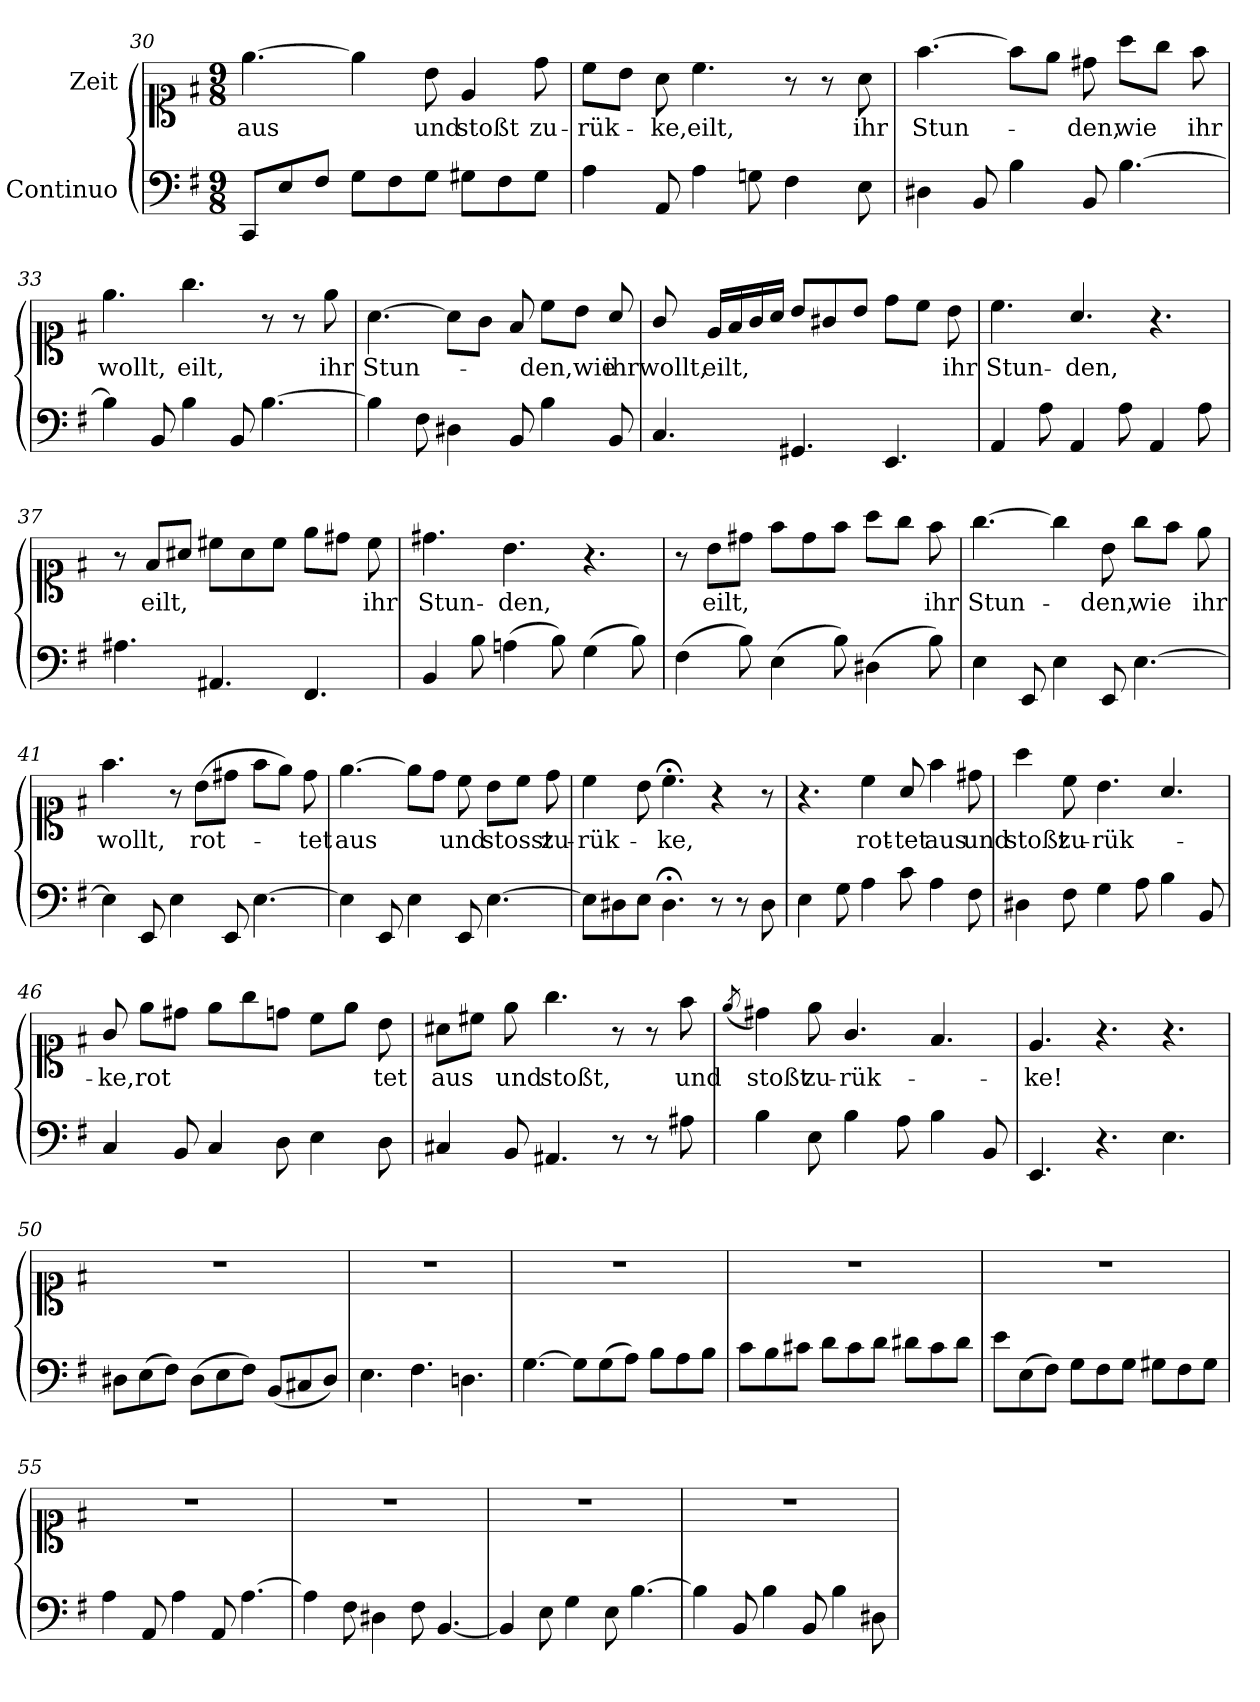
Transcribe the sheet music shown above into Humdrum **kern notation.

**kern	**kern	**text
*part2	*part1	*part1
*staff2	*staff1	*staff1
*I"Continuo	*I"Zeit	*
*clefF4	*clefC1	*
*k[f#]	*k[f#]	*
*M9/8	*M9/8	*
=30	=30	=30
!	!	!LO:LY:b
8CC/L	[>4.ee\	aus
8E/	.	.
8F#/J	.	.
8G\L	4ee\]	.
8F#\	.	.
!	!	!LO:LY:b
8G\J	8b\	und
!	!	!LO:LY:b
8G#X\L	4e/	stoßt
8F#\	.	.
!	!	!LO:LY:b
8G#\J	8dd\	zu-
!!LO:LB:g=z
=31	=31	=31
!	!	!LO:LY:b
4A\	8cc\L	-rük-
.	8b\J	.
!	!	!LO:LY:b
8AA/	8a\	-ke,
!	!	!LO:LY:b
4A\	4.cc\	eilt,
8Gn\	.	.
4F#\	8r	.
.	8r	.
!	!	!LO:LY:b
8E\	8a\	ihr
=32	=32	=32
!	!	!LO:LY:b
4D#X\	[>4.ff#\	Stun-
8BB/	.	.
4B\	8ff#\L]	.
.	8ee\J	.
!	!	!LO:LY:b
8BB/	8dd#X\	-den,
!	!	!LO:LY:b
[>4.B\	8aa\L	wie
.	8gg\J	.
!	!	!LO:LY:b
.	8ff#\	ihr
=33	=33	=33
!	!	!LO:LY:b
4B\]	4.ee\	wollt,
8BB/	.	.
!	!	!LO:LY:b
4B\	4.gg\	eilt,
8BB/	.	.
[>4.B\	8r	.
.	8r	.
!	!	!LO:LY:b
.	8ee\	ihr
=34	=34	=34
!	!	!LO:LY:b
4B\]	[>4.a\	Stun-
8F#\	.	.
4D#X\	8a\L]	.
.	8g\J	.
8BB/	8f#/	.
!	!	!LO:LY:b
4B\	8cc\L	-den,wie
.	8b\J	.
!	!	!LO:LY:b
8BB/	8a/	ihr
!!LO:LB:g=z
=35	=35	=35
!	!	!LO:LY:b
4.C/	8g/	wollt,
!	!	!LO:LY:b
.	16e/LL	eilt,
.	16f#/	.
.	16g/	.
.	16a/JJ	.
4.GG#X/	8b/L	.
.	8g#X/	.
.	8b/J	.
4.EE/	8dd\L	.
.	8cc\J	.
!	!	!LO:LY:b
.	8b\	ihr
=36	=36	=36
!	!	!LO:LY:b
4AA/	4.cc\	Stun-
8A\	.	.
!	!	!LO:LY:b
4AA/	4.a/	-den,
8A\	.	.
4AA/	4.r	.
8A\	.	.
=37	=37	=37
4.A#X\	8r	.
!	!	!LO:LY:b
.	8f#/L	eilt,
.	8a#X/J	.
4.AA#X/	8cc#X\L	.
.	8a#\	.
.	8cc#\J	.
4.FF#/	8ee\L	.
.	8dd#X\J	.
!	!	!LO:LY:b
.	8cc#\	ihr
=38	=38	=38
!	!	!LO:LY:b
4BB/	4.dd#X\	Stun-
8B\	.	.
!	!	!LO:LY:b
(4An\	4.b\	-den,
8B\)	.	.
(4G\	4.r	.
8B\)	.	.
!!LO:LB:g=z
=39	=39	=39
(4F#\	8r	.
!	!	!LO:LY:b
.	8b\L	eilt,
8B\)	8dd#X\J	.
(4E\	8ff#\L	.
.	8dd#\	.
8B\)	8ff#\J	.
(4D#X\	8aa\L	.
.	8gg\J	.
!	!	!LO:LY:b
8B\)	8ff#\	ihr
=40	=40	=40
!	!	!LO:LY:b
4E\	[>4.gg\	Stun-
8EE/	.	.
4E\	4gg\]	.
!	!	!LO:LY:b
8EE/	8b\	-den,
!	!	!LO:LY:b
[>4.E\	8gg\L	wie
.	8ff#\J	.
!	!	!LO:LY:b
.	8ee\	ihr
=41	=41	=41
!	!	!LO:LY:b
4E\]	4.ff#\	wollt,
8EE/	.	.
4E\	8r	.
!	!	!LO:LY:b
.	(8b\L	rot-
8EE/	8dd#X\J	.
[>4.E\	8ff#\L	.
.	8ee\J)	.
!	!	!LO:LY:b
.	8dd#\	-tet
=42	=42	=42
!	!	!LO:LY:b
4E\]	[>4.ee\	aus
8EE/	.	.
4E\	8ee\L]	.
.	8dd\J	.
!	!	!LO:LY:b
8EE/	8cc\	und
!	!	!LO:LY:b
[4.E\	8b\L	stosst
.	8cc\J	.
!	!	!LO:LY:b
.	8dd\	zu-
!!LO:LB:g=z
=43	=43	=43
!	!	!LO:LY:b
8E\L]	4cc\	-rük-
8D#X\	.	.
8E\J	8b\	.
!	!	!LO:LY:b
4.D#;<\	4.cc;<\	-ke,
8r	4r	.
8r	.	.
8D#\	8r	.
=44	=44	=44
4E\	4.r	.
8G\	.	.
!	!	!LO:LY:b
4A\	4cc\	rot-
!	!	!LO:LY:b
8c\	8a/	-tet
!	!	!LO:LY:b
4A\	4ff#\	aus
!	!	!LO:LY:b
8F#\	8dd#X\	und
=45	=45	=45
!	!	!LO:LY:b
4D#X\	4aa\	stoßt
!	!	!LO:LY:b
8F#\	8cc\	zu-
!	!	!LO:LY:b
4G\	4.b\	-rük-
8A\	.	.
4B\	4.a/	.
8BB/	.	.
=46	=46	=46
!	!	!LO:LY:b
4C/	8g/	-ke,
!	!	!LO:LY:b
.	8ee\L	rot-
8BB/	8dd#X\J	.
4C/	8ee\L	.
.	8gg\	.
!	!	!LO:LY:b
8D\	8ddn\J	---
4E\	8cc\L	.
.	8ee\J	.
!	!	!LO:LY:b
8D\	8b\	-tet
!!LO:LB:g=z
=47	=47	=47
!	!	!LO:LY:b
4C#X/	8a#X\L	aus
.	8cc#X\J	.
!	!	!LO:LY:b
8BB/	8ee\	und
!	!	!LO:LY:b
4.AA#X/	4.gg\	stoßt,
8r	8r	.
8r	8r	.
!	!	!LO:LY:b
8A#X\	8ff#\	und
=48	=48	=48
.	(8qee/	.
!	!	!LO:LY:b
4B\	4dd#X\)	stoßt
!	!	!LO:LY:b
8E\	8ee\	zu-
!	!	!LO:LY:b
4B\	4.g/	-rük-
8A\	.	.
4B\	4.f#/	.
8BB/	.	.
=49	=49	=49
!	!	!LO:LY:b
4.EE/	4.e/	-ke!
4.r	4.r	.
4.E\	4.r	.
=50	=50	=50
8D#X\L	8%9r	.
(8E\	.	.
8F#\J)	.	.
(8D#\L	.	.
8E\	.	.
8F#\J)	.	.
(8BB/L	.	.
8C#X/	.	.
8D#/J)	.	.
=51	=51	=51
4.E\	8%9r	.
4.F#\	.	.
4.Dn\	.	.
!!LO:PB:g=z
=52	=52	=52
[>4.G\	8%9r	.
8G\L]	.	.
(8G\	.	.
8A\J)	.	.
8B\L	.	.
8A\	.	.
8B\J	.	.
=53	=53	=53
8c\L	8%9r	.
8B\	.	.
8c#X\J	.	.
8d\L	.	.
8c#\	.	.
8d\J	.	.
8d#X\L	.	.
8c#\	.	.
8d#\J	.	.
=54	=54	=54
8e\L	8%9r	.
(8E\	.	.
8F#\J)	.	.
8G\L	.	.
8F#\	.	.
8G\J	.	.
8G#X\L	.	.
8F#\	.	.
8G#\J	.	.
=55	=55	=55
4A\	8%9r	.
8AA/	.	.
4A\	.	.
8AA/	.	.
[>4.A\	.	.
!!LO:LB:g=z
=56	=56	=56
4A\]	8%9r	.
8F#\	.	.
4D#X\	.	.
8F#\	.	.
[<4.BB/	.	.
=57	=57	=57
4BB/]	8%9r	.
8E\	.	.
4G\	.	.
8E\	.	.
[>4.B\	.	.
=58	=58	=58
4B\]	8%9r	.
8BB/	.	.
4B\	.	.
8BB/	.	.
4B\	.	.
8D#X\	.	.
=	=	=
*-	*-	*-
